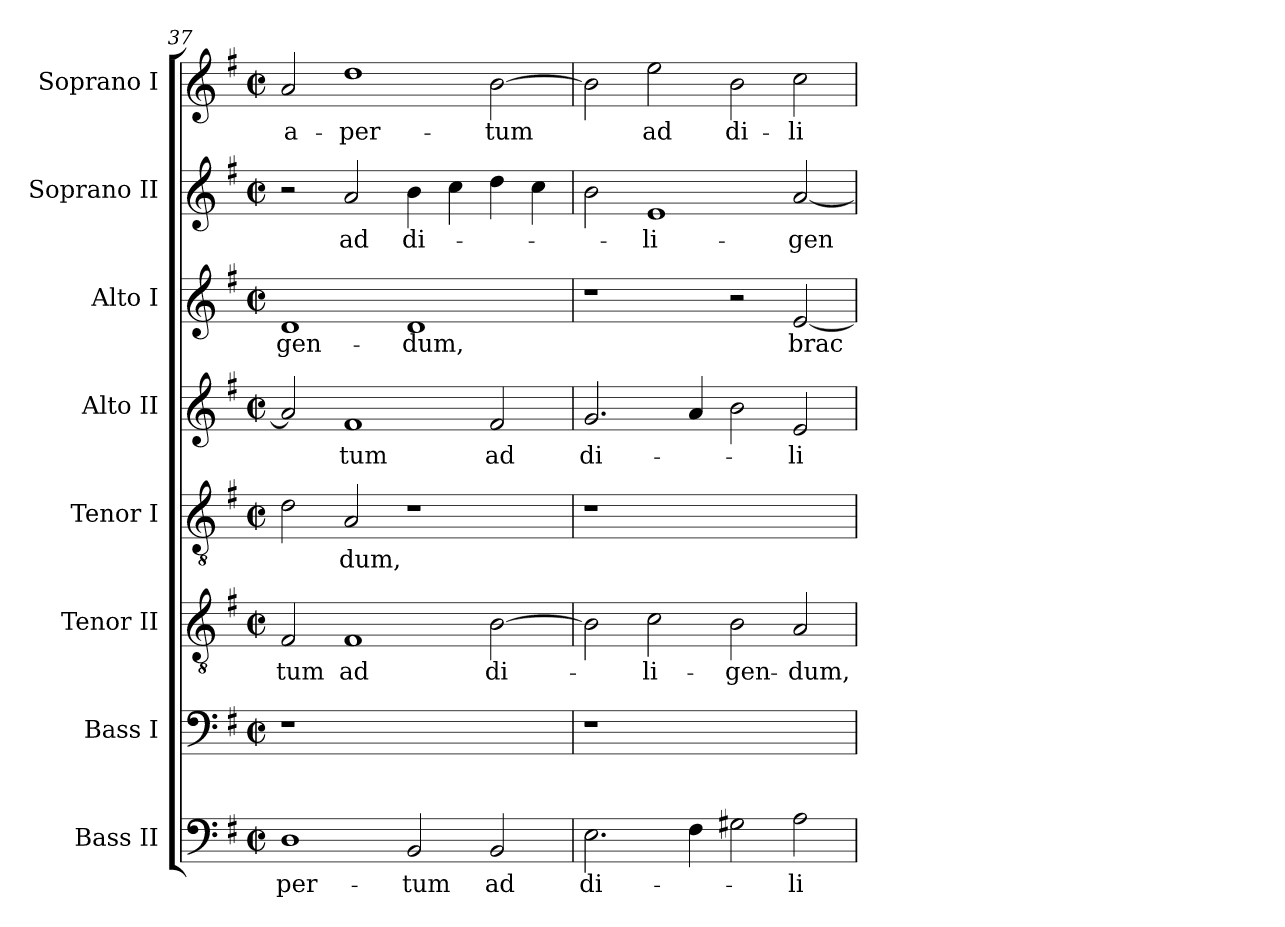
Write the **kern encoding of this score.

**kern	**text	**kern	**kern	**text	**kern	**text	**kern	**text	**kern	**text	**kern	**text	**kern	**text
*part8	*part8	*part7	*part6	*part6	*part5	*part5	*part4	*part4	*part3	*part3	*part2	*part2	*part1	*part1
*staff8	*staff8	*staff7	*staff6	*staff6	*staff5	*staff5	*staff4	*staff4	*staff3	*staff3	*staff2	*staff2	*staff1	*staff1
*I"Bass II	*	*I"Bass I	*I"Tenor II	*	*I"Tenor I	*	*I"Alto II	*	*I"Alto I	*	*I"Soprano II	*	*I"Soprano I	*
*I'BII	*	*I'BI	*I'TII	*	*I'TI	*	*I'AII	*	*I'AI	*	*	*	*	*
!!LO:LB:g=z
*clefF4	*	*clefF4	*clefGv2	*	*clefGv2	*	*clefG2	*	*clefG2	*	*clefG2	*	*clefG2	*
*k[f#]	*	*k[f#]	*k[f#]	*	*k[f#]	*	*k[f#]	*	*k[f#]	*	*k[f#]	*	*k[f#]	*
*G:	*	*G:	*G:	*	*G:	*	*G:	*	*G:	*	*G:	*	*G:	*
*M2/2	*	*M2/2	*M2/2	*	*M2/2	*	*M2/2	*	*M2/2	*	*M2/2	*	*M2/2	*
*met(c|)	*	*met(c|)	*met(c|)	*	*met(c|)	*	*met(c|)	*	*met(c|)	*	*met(c|)	*	*met(c|)	*
=37	=37	=37	=37	=37	=37	=37	=37	=37	=37	=37	=37	=37	=37	=37
!	!LO:LY:b:color=#000000	!LO:N:vis=1	!	!	!	!	!	!	!	!	!	!	!	!
!	!	!	!	!LO:LY:b:color=#000000	!	!	!	!	!	!	!	!	!	!
!	!	!	!	!	!	!	!	!	!	!LO:LY:b:color=#000000	!	!	!	!
!	!	!	!	!	!	!	!	!	!	!	!	!	!	!LO:LY:b:color=#000000
1Di	-per-	1r	2F#i/	-tum	2di\	.	2ai/]	.	1di	-gen-	2r	.	2ai/	a-
!	!	!	!	!LO:LY:b:color=#000000	!	!	!	!	!	!	!	!	!	!
!	!	!	!	!	!	!LO:LY:b:color=#000000	!	!	!	!	!	!	!	!
!	!	!	!	!	!	!	!	!LO:LY:b:color=#000000	!	!	!	!	!	!
!	!	!	!	!	!	!	!	!	!	!	!	!LO:LY:b:color=#000000	!	!
!	!	!	!	!	!	!	!	!	!	!	!	!	!	!LO:LY:b:color=#000000
.	.	.	1F#i	ad	2Ai/	-dum,	1f#i	-tum	.	.	2ai/	ad	1ddi	-per-
!	!LO:LY:b:color=#000000	!	!	!	!	!	!	!	!	!	!	!	!	!
!	!	!	!	!	!	!	!	!	!	!LO:LY:b:color=#000000	!	!	!	!
!	!	!	!	!	!	!	!	!	!	!	!	!LO:LY:b:color=#000000	!	!
2BBi/	-tum	1ryy	.	.	1r	.	.	.	1di	-dum,	4bi\	di-	.	.
.	.	.	.	.	.	.	.	.	.	.	4cci\	.	.	.
!	!LO:LY:b:color=#000000	!	!	!	!	!	!	!	!	!	!	!	!	!
!	!	!	!	!LO:LY:b:color=#000000	!	!	!	!	!	!	!	!	!	!
!	!	!	!	!	!	!	!	!LO:LY:b:color=#000000	!	!	!	!	!	!
!	!	!	!	!	!	!	!	!	!	!	!	!	!	!LO:LY:b:color=#000000
2BBi/	ad	.	[>2Bi\	di-	.	.	2f#i/	ad	.	.	4ddi\	.	[>2bi\	-tum
.	.	.	.	.	.	.	.	.	.	.	4cci\	.	.	.
=38	=38	=38	=38	=38	=38	=38	=38	=38	=38	=38	=38	=38	=38	=38
!	!LO:LY:b:color=#000000	!LO:N:vis=1	!	!	!LO:N:vis=1	!	!	!	!	!	!	!	!	!
!	!	!	!	!	!	!	!	!LO:LY:b:color=#000000	!	!	!	!	!	!
2.Ei\	di-	1r	2Bi\]	.	1r	.	2.gi/	di-	1r	.	2bi\	.	2bi\]	.
!	!	!	!	!LO:LY:b:color=#000000	!	!	!	!	!	!	!	!	!	!
!	!	!	!	!	!	!	!	!	!	!	!	!LO:LY:b:color=#000000	!	!
!	!	!	!	!	!	!	!	!	!	!	!	!	!	!LO:LY:b:color=#000000
.	.	.	2ci\	-li-	.	.	.	.	.	.	1ei	-li-	2eei\	ad
4F#i\	.	.	.	.	.	.	4ai/	.	.	.	.	.	.	.
!	!	!	!	!LO:LY:b:color=#000000	!	!	!	!	!	!	!	!	!	!
!	!	!	!	!	!	!	!	!	!	!	!	!	!	!LO:LY:b:color=#000000
2G#Xi\	.	1ryy	2Bi\	-gen-	1ryy	.	2bi\	.	2r	.	.	.	2bi\	di-
!	!LO:LY:b:color=#000000	!	!	!	!	!	!	!	!	!	!	!	!	!
!	!	!	!	!LO:LY:b:color=#000000	!	!	!	!	!	!	!	!	!	!
!	!	!	!	!	!	!	!	!LO:LY:b:color=#000000	!	!	!	!	!	!
!	!	!	!	!	!	!	!	!	!	!LO:LY:b:color=#000000	!	!	!	!
!	!	!	!	!	!	!	!	!	!	!	!	!LO:LY:b:color=#000000	!	!
!	!	!	!	!	!	!	!	!	!	!	!	!	!	!LO:LY:b:color=#000000
2Ai\	-li-	.	2Ai/	-dum,	.	.	2ei/	-li-	[<2ei/	brac-	[<2ai/	-gen-	2cci\	-li-
=	=	=	=	=	=	=	=	=	=	=	=	=	=	=
*-	*-	*-	*-	*-	*-	*-	*-	*-	*-	*-	*-	*-	*-	*-
